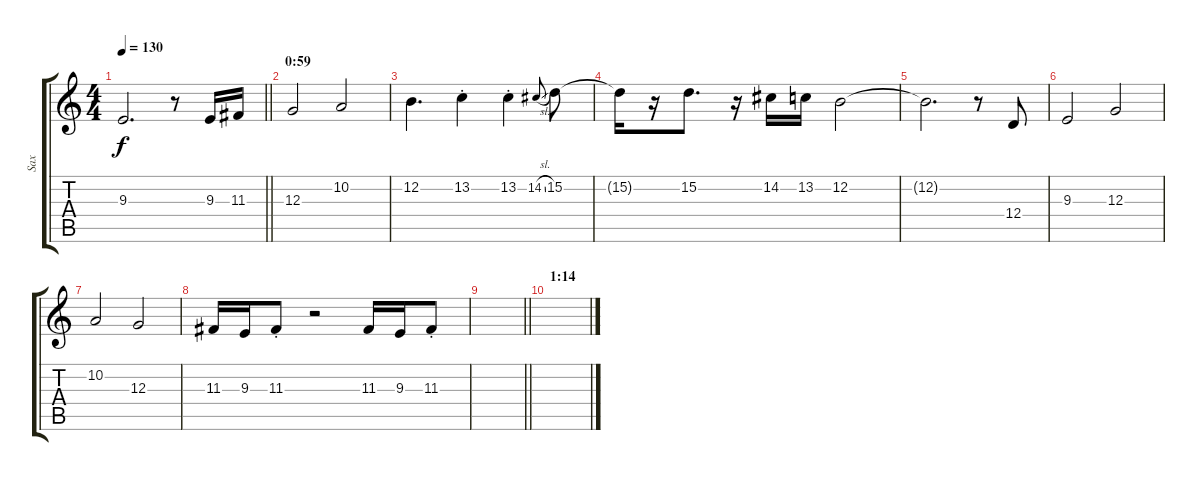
\track ("Sax" "Sax") {instrument altosax}
\staff {score tabs}
\tuning (E4 B3 G3 D3 A2 E2) {hide}
\ts (4 4)
\tempo 130
\clef g2
\barLineRight lightlight
\ks c
9.3{t}.2{d dy f} r.8 9.3.16 11.3.16 |
\section ("" "0:59")
12.3.2 10.2.2 |
12.2.4{d} 13.2{st}.4 13.2{st}.4 14.2{sl}.8{gr onbeat} 15.2.8 |
15.2{t}.16 r.16 15.2.8{d} r.16 14.2.16 13.2.16 12.2.2 |
12.2{t}.2{d} r.8 12.4.8 |
9.3.2 12.3.2 |
10.2.2 12.3.2 |
11.3.16 9.3.16 11.3{st}.8 r.2 11.3.16 9.3.16 11.3{st}.8 |
\barLineRight lightlight
|
\section ("" "1:14")
